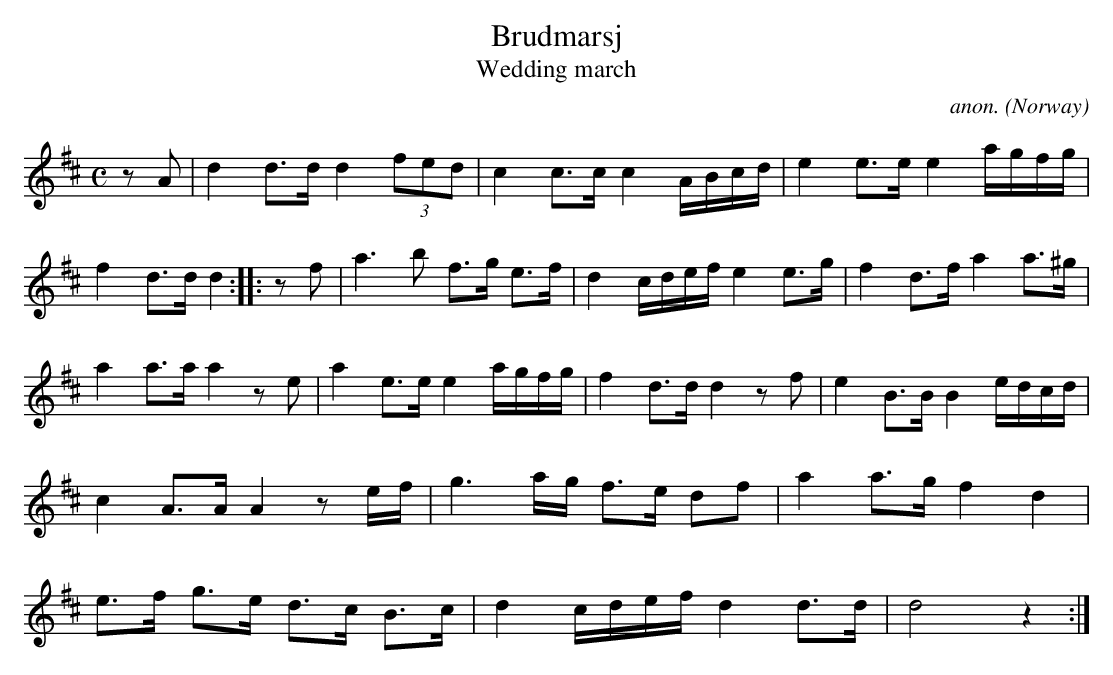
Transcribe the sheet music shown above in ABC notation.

X:1
T:Brudmarsj
T:Wedding march
C:anon.
O:Norway
M:C
L:1/8
K:D
z A|d2 d>d d2(3fed|c2c>c c2A/B/c/d/|e2e>e e2a/g/f/g/|f2d>d d2::z f|\
a3b f>g e>f|d2 c/d/e/f/ e2e>g|f2 d>f a2 a>^g|a2a>a a2 z e|\
a2 e>e e2a/g/f/g/|f2d>d d2 z f|e2B>B B2e/d/c/d/|c2A>A A2 z e/f/|\
g3a/g/ f>e df|a2a>g f2d2|e>f g>e d>c B>c|d2 c/d/e/f/ d2d>d|d4 z2:|
